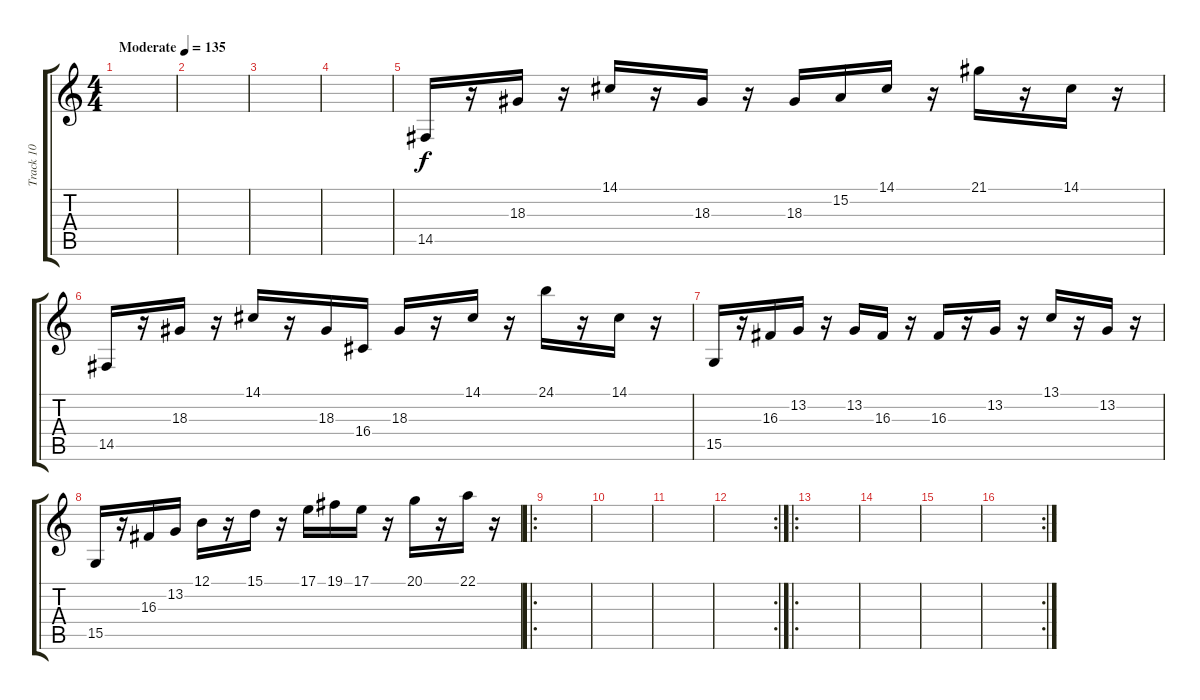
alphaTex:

\track ("Track 10" "Track 10") {instrument woodblock}
\staff {score tabs}
\tuning (B3 Gb3 D3 A2 E2 B1) {hide}
\ts (4 4)
\tempo (135 "Moderate")
\clef g2
\ks c
|
|
|
|
14.5.16 r.16 18.3.16 r.16 14.1.16 r.16 18.3.16 r.16 18.3.16 15.2.16 14.1.16 r.16 21.1.16 r.16 14.1.16 r.16 |
14.5.16 r.16 18.3.16 r.16 14.1.16 r.16 18.3.16 16.4.16 18.3.16 r.16 14.1.16 r.16 24.1.16 r.16 14.1.16 r.16 |
15.5.16 r.16 16.3.16 13.2.16 r.16 13.2.16 16.3.16 r.16 16.3.16 r.16 13.2.16 r.16 13.1.16 r.16 13.2.16 r.16 |
15.5.16 r.16 16.3.16 13.2.16 12.1.16 r.16 15.1.16 r.16 17.1.16 19.1.16 17.1.16 r.16 20.1.16 r.16 22.1.16 r.16 |
\ro
|
|
|
\rc 2
|
\ro
|
|
|
\rc 2
